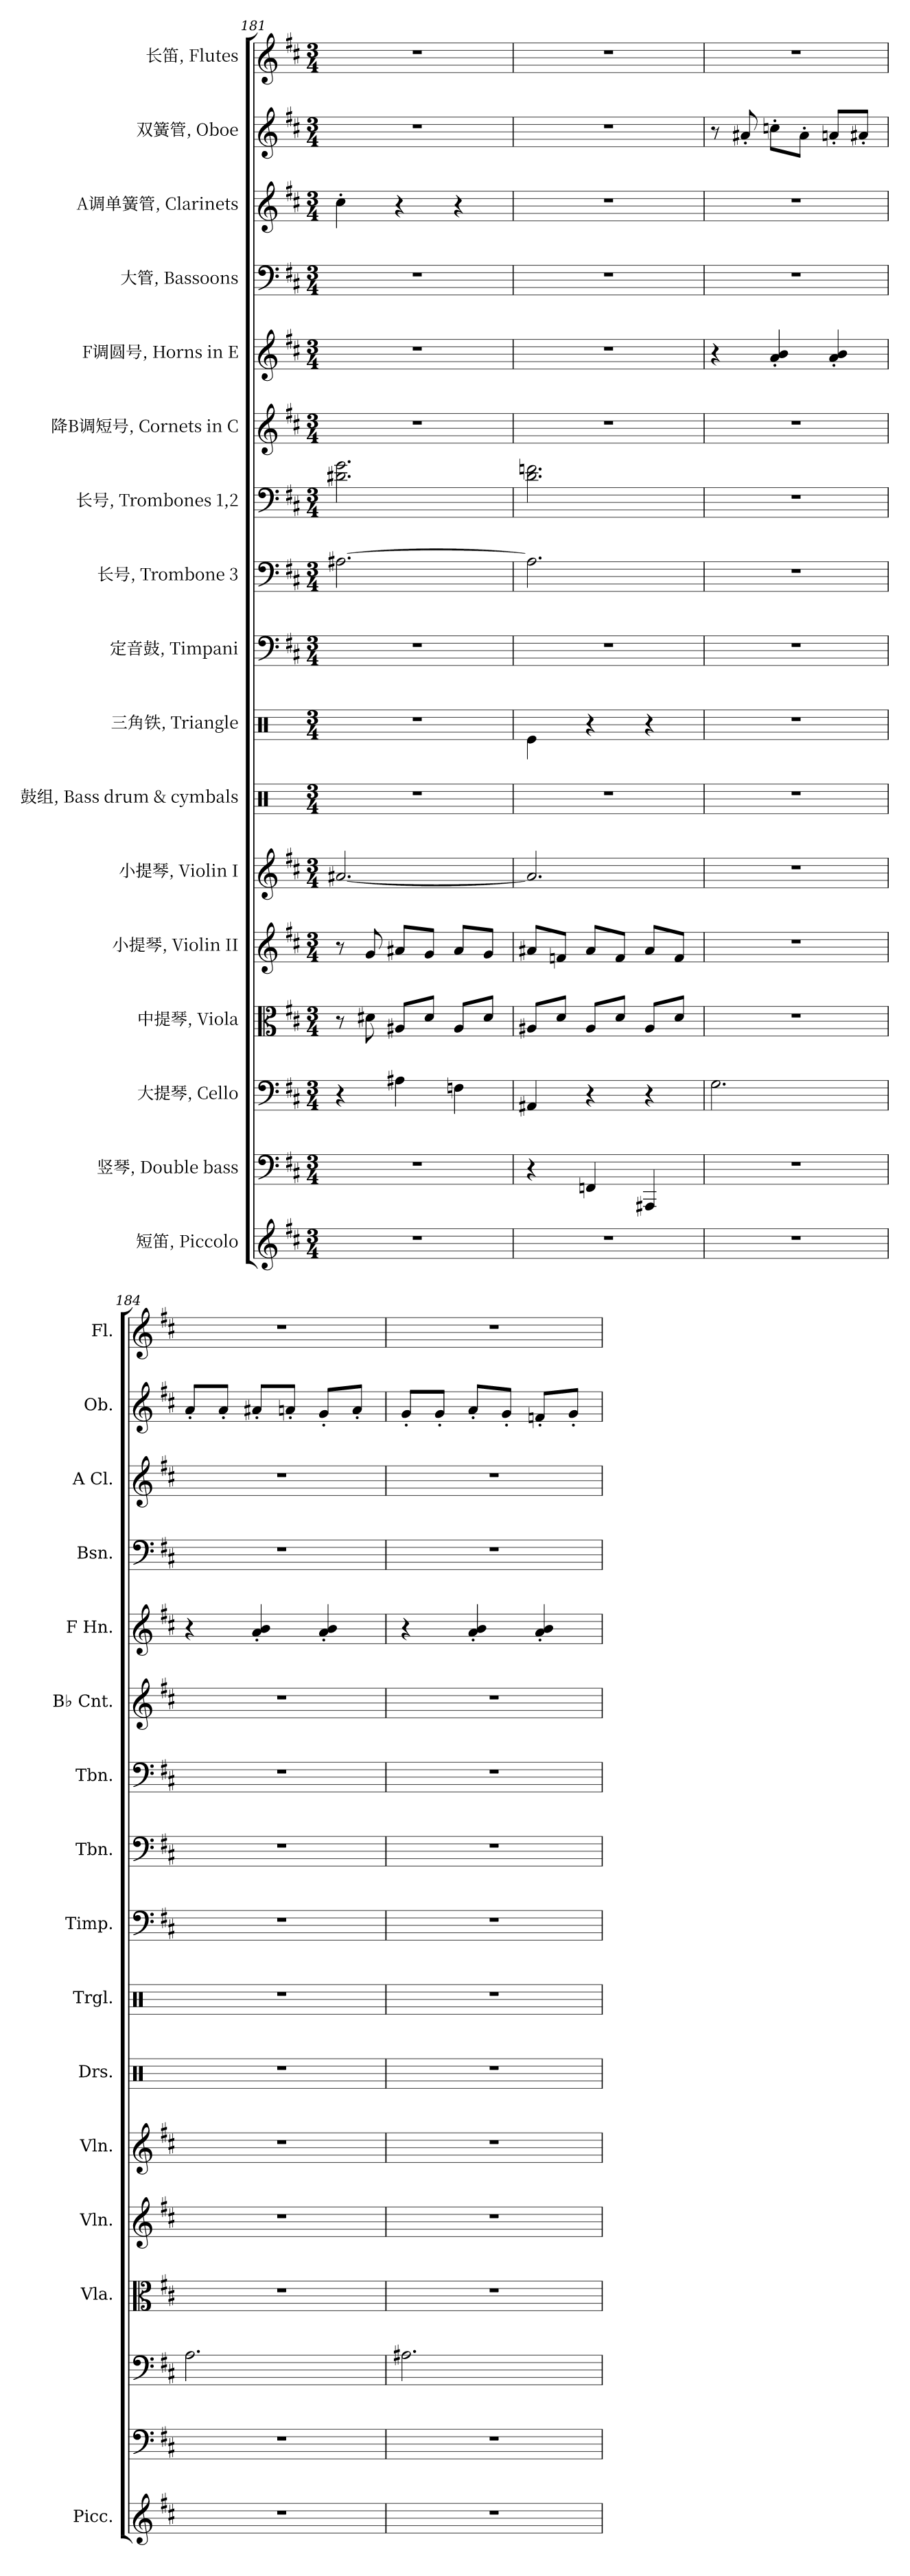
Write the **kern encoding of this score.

**kern	**kern	**kern	**kern	**kern	**kern	**kern	**kern	**kern	**kern	**kern	**kern	**kern	**kern	**kern	**kern	**kern
*part17	*part16	*part15	*part14	*part13	*part12	*part11	*part10	*part9	*part8	*part7	*part6	*part5	*part4	*part3	*part2	*part1
*staff17	*staff16	*staff15	*staff14	*staff13	*staff12	*staff11	*staff10	*staff9	*staff8	*staff7	*staff6	*staff5	*staff4	*staff3	*staff2	*staff1
*I"短笛, Piccolo	*I"竖琴, Double bass	*I"大提琴, Cello	*I"中提琴, Viola	*I"小提琴, Violin II	*I"小提琴, Violin I	*I"鼓组, Bass drum &amp; cymbals	*I"三角铁, Triangle	*I"定音鼓, Timpani	*I"长号, Trombone 3	*I"长号, Trombones 1,2	*I"降B调短号, Cornets in C	*I"F调圆号, Horns in E	*I"大管, Bassoons	*I"A调单簧管, Clarinets	*I"双簧管, Oboe	*I"长笛, Flutes
*I'Picc.	*	*	*I'Vla.	*I'Vln.	*I'Vln.	*I'Drs.	*I'Trgl.	*I'Timp.	*I'Tbn.	*I'Tbn.	*I'B♭ Cnt.	*I'F Hn.	*I'Bsn.	*I'A Cl.	*I'Ob.	*I'Fl.
*clefG2	*clefF4	*clefF4	*clefC3	*clefG2	*clefG2	*clefX	*clefX	*clefF4	*clefF4	*clefF4	*clefG2	*clefG2	*clefF4	*clefG2	*clefG2	*clefG2
*ITrd-7c-12	*	*	*	*	*	*	*	*	*	*	*ITrd1c2	*ITrd4c7	*	*ITrd2c3	*	*
*k[f#c#]	*k[f#c#]	*k[f#c#]	*k[f#c#]	*k[f#c#]	*k[f#c#]	*k[]	*k[]	*k[f#c#]	*k[f#c#]	*k[f#c#]	*k[]	*k[f#]	*k[f#c#]	*k[f#c#g#d#a#]	*k[f#c#]	*k[f#c#]
*M3/4	*M3/4	*M3/4	*M3/4	*M3/4	*M3/4	*M3/4	*M3/4	*M3/4	*M3/4	*M3/4	*M3/4	*M3/4	*M3/4	*M3/4	*M3/4	*M3/4
=181	=181	=181	=181	=181	=181	=181	=181	=181	=181	=181	=181	=181	=181	=181	=181	=181
2.r	2.r	4r	8r	8r	[2.a#X/	2.r	2.r	2.r	[2.A#X\	2.d#X\ 2.g\	2.r	2.r	2.r	4a#'\	2.r	2.r
.	.	.	8d#X\	8g/	.	.	.	.	.	.	.	.	.	.	.	.
.	.	4A#X\	8A#X/L	8a#X/L	.	.	.	.	.	.	.	.	.	4r	.	.
.	.	.	8d#/J	8g/J	.	.	.	.	.	.	.	.	.	.	.	.
.	.	4Fn\	8A#/L	8a#/L	.	.	.	.	.	.	.	.	.	4r	.	.
.	.	.	8d#/J	8g/J	.	.	.	.	.	.	.	.	.	.	.	.
=182	=182	=182	=182	=182	=182	=182	=182	=182	=182	=182	=182	=182	=182	=182	=182	=182
2.r	4r	4AA#X/	8A#X/L	8a#X/L	2.a#/]	2.r	4Re\	2.r	2.A#\]	2.d\ 2.fn\	2.r	2.r	2.r	2.r	2.r	2.r
.	.	.	8d/J	8fn/J	.	.	.	.	.	.	.	.	.	.	.	.
.	4FFn/	4r	8A#/L	8a#/L	.	.	4r	.	.	.	.	.	.	.	.	.
.	.	.	8d/J	8f/J	.	.	.	.	.	.	.	.	.	.	.	.
.	4AAA#X/	4r	8A#/L	8a#/L	.	.	4r	.	.	.	.	.	.	.	.	.
.	.	.	8d/J	8f/J	.	.	.	.	.	.	.	.	.	.	.	.
=183	=183	=183	=183	=183	=183	=183	=183	=183	=183	=183	=183	=183	=183	=183	=183	=183
2.r	2.r	2.G\	2.r	2.r	2.r	2.r	2.r	2.r	2.r	2.r	2.r	4r	2.r	2.r	8r	2.r
.	.	.	.	.	.	.	.	.	.	.	.	.	.	.	8a#X'/	.
.	.	.	.	.	.	.	.	.	.	.	.	4d/' 4e/'	.	.	8ccn'\L	.
.	.	.	.	.	.	.	.	.	.	.	.	.	.	.	8a#'\J	.
.	.	.	.	.	.	.	.	.	.	.	.	4d/' 4e/'	.	.	8an'/L	.
.	.	.	.	.	.	.	.	.	.	.	.	.	.	.	8a#X'/J	.
!!LO:PB:g=z
=184	=184	=184	=184	=184	=184	=184	=184	=184	=184	=184	=184	=184	=184	=184	=184	=184
2.r	2.r	2.A\	2.r	2.r	2.r	2.r	2.r	2.r	2.r	2.r	2.r	4r	2.r	2.r	8a'/L	2.r
.	.	.	.	.	.	.	.	.	.	.	.	.	.	.	8a'/J	.
.	.	.	.	.	.	.	.	.	.	.	.	4d/' 4e/'	.	.	8a#X'/L	.
.	.	.	.	.	.	.	.	.	.	.	.	.	.	.	8an'/J	.
.	.	.	.	.	.	.	.	.	.	.	.	4d/' 4e/'	.	.	8g'/L	.
.	.	.	.	.	.	.	.	.	.	.	.	.	.	.	8a'/J	.
=185	=185	=185	=185	=185	=185	=185	=185	=185	=185	=185	=185	=185	=185	=185	=185	=185
2.r	2.r	2.A#X\	2.r	2.r	2.r	2.r	2.r	2.r	2.r	2.r	2.r	4r	2.r	2.r	8g'/L	2.r
.	.	.	.	.	.	.	.	.	.	.	.	.	.	.	8g'/J	.
.	.	.	.	.	.	.	.	.	.	.	.	4d/' 4e/'	.	.	8a'/L	.
.	.	.	.	.	.	.	.	.	.	.	.	.	.	.	8g'/J	.
.	.	.	.	.	.	.	.	.	.	.	.	4d/' 4e/'	.	.	8fn'/L	.
.	.	.	.	.	.	.	.	.	.	.	.	.	.	.	8g'/J	.
=	=	=	=	=	=	=	=	=	=	=	=	=	=	=	=	=
*-	*-	*-	*-	*-	*-	*-	*-	*-	*-	*-	*-	*-	*-	*-	*-	*-
